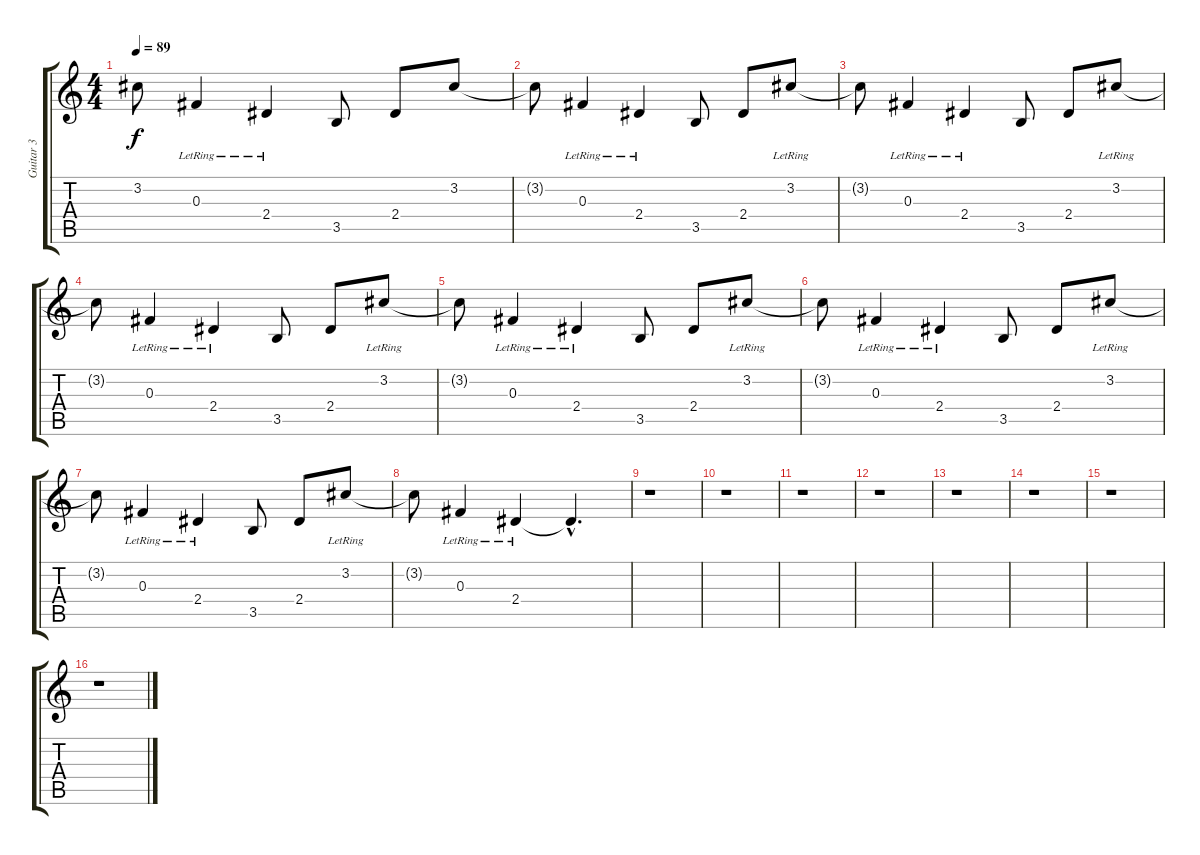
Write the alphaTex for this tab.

\track ("Guitar 3" "Guitar 3") {instrument electricguitarjazz}
\staff {score tabs}
\tuning (Eb4 Bb3 Gb3 Db3 Ab2 Eb2) {hide}
\ts (4 4)
\tempo 89
\clef g2
\ks c
3.2{t}.8{dy f} 0.3{lr}.4 2.4{lr}.4 3.5.8 2.4.8 3.2.8 |
3.2{t}.8 0.3{lr}.4 2.4{lr}.4 3.5.8 2.4.8 3.2{lr}.8 |
3.2{t}.8 0.3{lr}.4 2.4{lr}.4 3.5.8 2.4.8 3.2{lr}.8 |
3.2{t}.8 0.3{lr}.4 2.4{lr}.4 3.5.8 2.4.8 3.2{lr}.8 |
3.2{t}.8 0.3{lr}.4 2.4{lr}.4 3.5.8 2.4.8 3.2{lr}.8 |
3.2{t}.8 0.3{lr}.4 2.4{lr}.4 3.5.8 2.4.8 3.2{lr}.8 |
3.2{t}.8 0.3{lr}.4 2.4{lr}.4 3.5.8 2.4.8 3.2{lr}.8 |
3.2{t}.8 0.3{lr}.4 2.4{lr}.4 2.4{hac t}.4{d} |
r.1 |
r.1 |
r.1 |
r.1 |
r.1 |
r.1 |
r.1 |
r.1
